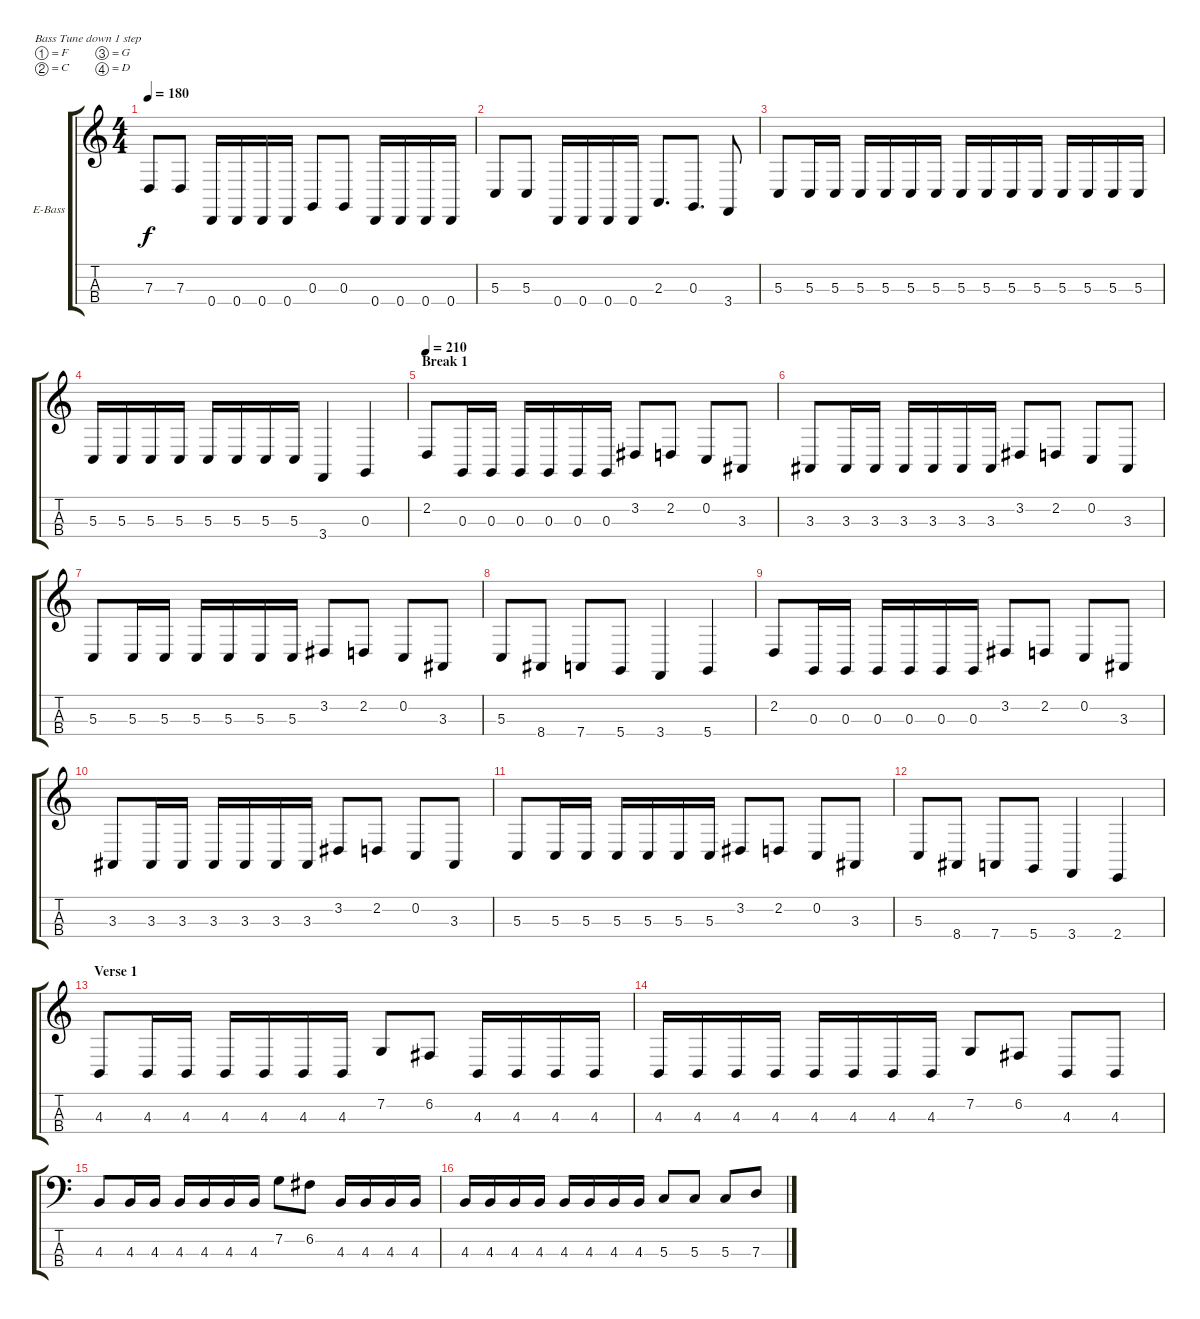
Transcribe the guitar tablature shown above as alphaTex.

\defaultSystemsLayout 4
\bracketExtendMode groupsimilarinstruments
\firstSystemTrackNameOrientation horizontal
\otherSystemsTrackNameOrientation horizontal
\track ("Christian" "E-Bass") {instrument electricbassfinger}
\staff {score tabs}
\tuning (F2 C2 G1 D1)
\ts (4 4)
\tempo 180
\clef g2
\scale
0.5
\ks c
7.3.8{dy f} 7.3.8 0.4.16 0.4.16 0.4.16 0.4.16 0.3.8 0.3.8 0.4.16 0.4.16 0.4.16 0.4.16 |
\scale
0.5 5.3.8 5.3.8 0.4.16 0.4.16 0.4.16 0.4.16 2.3.8{d} 0.3.8{d} 3.4.8 |
\scale
0.5 5.3.8 5.3.16 5.3.16 5.3.16 5.3.16 5.3.16 5.3.16 5.3.16 5.3.16 5.3.16 5.3.16 5.3.16 5.3.16 5.3.16 5.3.16 |
\scale
0.5 5.3.16 5.3.16 5.3.16 5.3.16 5.3.16 5.3.16 5.3.16 5.3.16 3.4.4 0.3.4 |
\section ("" "Break 1")
\tempo 210
\scale
0.5 2.2.8 0.3.16 0.3.16 0.3.16 0.3.16 0.3.16 0.3.16 3.2.8 2.2.8 0.2.8 3.3.8 |
\scale
0.5 3.3.8 3.3.16 3.3.16 3.3.16 3.3.16 3.3.16 3.3.16 3.2.8 2.2.8 0.2.8 3.3.8 |
\scale
0.5 5.3.8 5.3.16 5.3.16 5.3.16 5.3.16 5.3.16 5.3.16 3.2.8 2.2.8 0.2.8 3.3.8 |
\scale
0.5 5.3.8 8.4.8 7.4.8 5.4.8 3.4.4 5.4.4 |
\scale
0.5 2.2.8 0.3.16 0.3.16 0.3.16 0.3.16 0.3.16 0.3.16 3.2.8 2.2.8 0.2.8 3.3.8 |
\scale
0.5 3.3.8 3.3.16 3.3.16 3.3.16 3.3.16 3.3.16 3.3.16 3.2.8 2.2.8 0.2.8 3.3.8 |
\scale
0.5 5.3.8 5.3.16 5.3.16 5.3.16 5.3.16 5.3.16 5.3.16 3.2.8 2.2.8 0.2.8 3.3.8 |
\scale
0.5 5.3.8 8.4.8 7.4.8 5.4.8 3.4.4 2.4.4 |
\section ("" "Verse 1")
\scale
0.5 4.3.8 4.3.16 4.3.16 4.3.16 4.3.16 4.3.16 4.3.16 7.2.8 6.2.8 4.3.16 4.3.16 4.3.16 4.3.16 |
\scale
0.5 4.3.16 4.3.16 4.3.16 4.3.16 4.3.16 4.3.16 4.3.16 4.3.16 7.2.8 6.2.8 4.3.8 4.3.8 |
\clef f4
\scale
0.5 4.3.8 4.3.16 4.3.16 4.3.16 4.3.16 4.3.16 4.3.16 7.2.8 6.2.8 4.3.16 4.3.16 4.3.16 4.3.16 |
\scale
0.5 4.3.16 4.3.16 4.3.16 4.3.16 4.3.16 4.3.16 4.3.16 4.3.16 5.3.8 5.3.8 5.3.8 7.3.8
